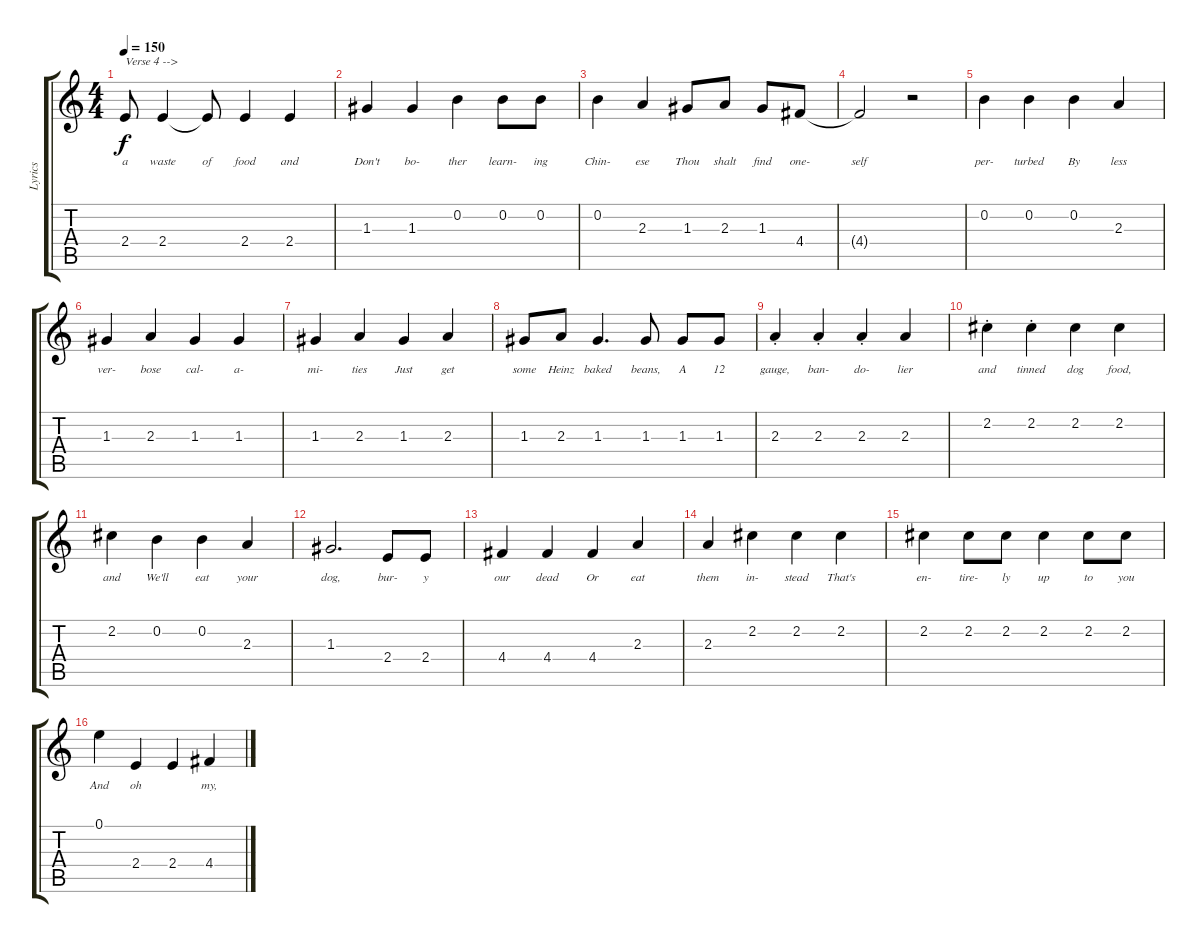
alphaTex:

\track ("Lyrics" "Lyrics") {instrument electricguitarjazz}
\staff {score tabs}
\tuning (E4 B3 G3 D3 A2 E2) {hide}
\ts (4 4)
\tempo 150
\clef g2
\ks c
2.4.8{txt "Verse 4 -->" lyrics (0 "a") lyrics (1 "") lyrics (2 "") lyrics (3 "") lyrics (4 "") dy f} 2.4.4{lyrics (0 "waste") lyrics (1 "") lyrics (2 "") lyrics (3 "") lyrics (4 "")} 2.4{t}.8{lyrics (0 "of") lyrics (1 "") lyrics (2 "") lyrics (3 "") lyrics (4 "")} 2.4.4{lyrics (0 "food") lyrics (1 "") lyrics (2 "") lyrics (3 "") lyrics (4 "")} 2.4.4{lyrics (0 "and") lyrics (1 "") lyrics (2 "") lyrics (3 "") lyrics (4 "")} |
1.3.4{lyrics (0 "Don't") lyrics (1 "") lyrics (2 "") lyrics (3 "") lyrics (4 "")} 1.3.4{lyrics (0 "bo-") lyrics (1 "") lyrics (2 "") lyrics (3 "") lyrics (4 "")} 0.2.4{lyrics (0 "ther") lyrics (1 "") lyrics (2 "") lyrics (3 "") lyrics (4 "")} 0.2.8{lyrics (0 "learn-") lyrics (1 "") lyrics (2 "") lyrics (3 "") lyrics (4 "")} 0.2.8{lyrics (0 "ing") lyrics (1 "") lyrics (2 "") lyrics (3 "") lyrics (4 "")} |
0.2.4{lyrics (0 "Chin-") lyrics (1 "") lyrics (2 "") lyrics (3 "") lyrics (4 "")} 2.3.4{lyrics (0 "ese") lyrics (1 "") lyrics (2 "") lyrics (3 "") lyrics (4 "")} 1.3.8{lyrics (0 "Thou") lyrics (1 "") lyrics (2 "") lyrics (3 "") lyrics (4 "")} 2.3.8{lyrics (0 "shalt") lyrics (1 "") lyrics (2 "") lyrics (3 "") lyrics (4 "")} 1.3.8{lyrics (0 "find") lyrics (1 "") lyrics (2 "") lyrics (3 "") lyrics (4 "")} 4.4.8{lyrics (0 "one-") lyrics (1 "") lyrics (2 "") lyrics (3 "") lyrics (4 "")} |
4.4{t}.2{lyrics (0 "self") lyrics (1 "") lyrics (2 "") lyrics (3 "") lyrics (4 "")} r.2 |
0.2.4{lyrics (0 "per-") lyrics (1 "") lyrics (2 "") lyrics (3 "") lyrics (4 "")} 0.2.4{lyrics (0 "turbed") lyrics (1 "") lyrics (2 "") lyrics (3 "") lyrics (4 "")} 0.2.4{lyrics (0 "By") lyrics (1 "") lyrics (2 "") lyrics (3 "") lyrics (4 "")} 2.3.4{lyrics (0 "less") lyrics (1 "") lyrics (2 "") lyrics (3 "") lyrics (4 "")} |
1.3.4{lyrics (0 "ver-") lyrics (1 "") lyrics (2 "") lyrics (3 "") lyrics (4 "")} 2.3.4{lyrics (0 "bose") lyrics (1 "") lyrics (2 "") lyrics (3 "") lyrics (4 "")} 1.3.4{lyrics (0 "cal-") lyrics (1 "") lyrics (2 "") lyrics (3 "") lyrics (4 "")} 1.3.4{lyrics (0 "a-") lyrics (1 "") lyrics (2 "") lyrics (3 "") lyrics (4 "")} |
1.3.4{lyrics (0 "mi-") lyrics (1 "") lyrics (2 "") lyrics (3 "") lyrics (4 "")} 2.3.4{lyrics (0 "ties") lyrics (1 "") lyrics (2 "") lyrics (3 "") lyrics (4 "")} 1.3.4{lyrics (0 "Just") lyrics (1 "") lyrics (2 "") lyrics (3 "") lyrics (4 "")} 2.3.4{lyrics (0 "get") lyrics (1 "") lyrics (2 "") lyrics (3 "") lyrics (4 "")} |
1.3.8{lyrics (0 "some") lyrics (1 "") lyrics (2 "") lyrics (3 "") lyrics (4 "")} 2.3.8{lyrics (0 "Heinz") lyrics (1 "") lyrics (2 "") lyrics (3 "") lyrics (4 "")} 1.3.4{d lyrics (0 "baked") lyrics (1 "") lyrics (2 "") lyrics (3 "") lyrics (4 "")} 1.3.8{lyrics (0 "beans,") lyrics (1 "") lyrics (2 "") lyrics (3 "") lyrics (4 "")} 1.3.8{lyrics (0 "A") lyrics (1 "") lyrics (2 "") lyrics (3 "") lyrics (4 "")} 1.3.8{lyrics (0 "12") lyrics (1 "") lyrics (2 "") lyrics (3 "") lyrics (4 "")} |
2.3{st}.4{lyrics (0 "gauge,") lyrics (1 "") lyrics (2 "") lyrics (3 "") lyrics (4 "")} 2.3{st}.4{lyrics (0 "ban-") lyrics (1 "") lyrics (2 "") lyrics (3 "") lyrics (4 "")} 2.3{st}.4{lyrics (0 "do-") lyrics (1 "") lyrics (2 "") lyrics (3 "") lyrics (4 "")} 2.3.4{lyrics (0 "lier") lyrics (1 "") lyrics (2 "") lyrics (3 "") lyrics (4 "")} |
2.2{st}.4{lyrics (0 "and") lyrics (1 "") lyrics (2 "") lyrics (3 "") lyrics (4 "")} 2.2{st}.4{lyrics (0 "tinned") lyrics (1 "") lyrics (2 "") lyrics (3 "") lyrics (4 "")} 2.2.4{lyrics (0 "dog") lyrics (1 "") lyrics (2 "") lyrics (3 "") lyrics (4 "")} 2.2.4{lyrics (0 "food,") lyrics (1 "") lyrics (2 "") lyrics (3 "") lyrics (4 "")} |
2.2.4{lyrics (0 "and") lyrics (1 "") lyrics (2 "") lyrics (3 "") lyrics (4 "")} 0.2.4{lyrics (0 "We'll") lyrics (1 "") lyrics (2 "") lyrics (3 "") lyrics (4 "")} 0.2.4{lyrics (0 "eat") lyrics (1 "") lyrics (2 "") lyrics (3 "") lyrics (4 "")} 2.3.4{lyrics (0 "your") lyrics (1 "") lyrics (2 "") lyrics (3 "") lyrics (4 "")} |
1.3.2{d lyrics (0 "dog,") lyrics (1 "") lyrics (2 "") lyrics (3 "") lyrics (4 "")} 2.4.8{lyrics (0 "bur-") lyrics (1 "") lyrics (2 "") lyrics (3 "") lyrics (4 "")} 2.4.8{lyrics (0 "y") lyrics (1 "") lyrics (2 "") lyrics (3 "") lyrics (4 "")} |
4.4.4{lyrics (0 "our") lyrics (1 "") lyrics (2 "") lyrics (3 "") lyrics (4 "")} 4.4.4{lyrics (0 "dead") lyrics (1 "") lyrics (2 "") lyrics (3 "") lyrics (4 "")} 4.4.4{lyrics (0 "Or") lyrics (1 "") lyrics (2 "") lyrics (3 "") lyrics (4 "")} 2.3.4{lyrics (0 "eat") lyrics (1 "") lyrics (2 "") lyrics (3 "") lyrics (4 "")} |
2.3.4{lyrics (0 "them") lyrics (1 "") lyrics (2 "") lyrics (3 "") lyrics (4 "")} 2.2.4{lyrics (0 "in-") lyrics (1 "") lyrics (2 "") lyrics (3 "") lyrics (4 "")} 2.2.4{lyrics (0 "stead") lyrics (1 "") lyrics (2 "") lyrics (3 "") lyrics (4 "")} 2.2.4{lyrics (0 "That's") lyrics (1 "") lyrics (2 "") lyrics (3 "") lyrics (4 "")} |
2.2.4{lyrics (0 "en-") lyrics (1 "") lyrics (2 "") lyrics (3 "") lyrics (4 "")} 2.2.8{lyrics (0 "tire-") lyrics (1 "") lyrics (2 "") lyrics (3 "") lyrics (4 "")} 2.2.8{lyrics (0 "ly") lyrics (1 "") lyrics (2 "") lyrics (3 "") lyrics (4 "")} 2.2.4{lyrics (0 "up") lyrics (1 "") lyrics (2 "") lyrics (3 "") lyrics (4 "")} 2.2.8{lyrics (0 "to") lyrics (1 "") lyrics (2 "") lyrics (3 "") lyrics (4 "")} 2.2.8{lyrics (0 "you") lyrics (1 "") lyrics (2 "") lyrics (3 "") lyrics (4 "")} |
0.1.4{lyrics (0 "And") lyrics (1 "") lyrics (2 "") lyrics (3 "") lyrics (4 "")} 2.4.4{lyrics (0 "oh") lyrics (1 "") lyrics (2 "") lyrics (3 "") lyrics (4 "")} 2.4.4{lyrics (0 "") lyrics (1 "") lyrics (2 "") lyrics (3 "") lyrics (4 "")} 4.4.4{lyrics (0 "my,") lyrics (1 "") lyrics (2 "") lyrics (3 "") lyrics (4 "")}
